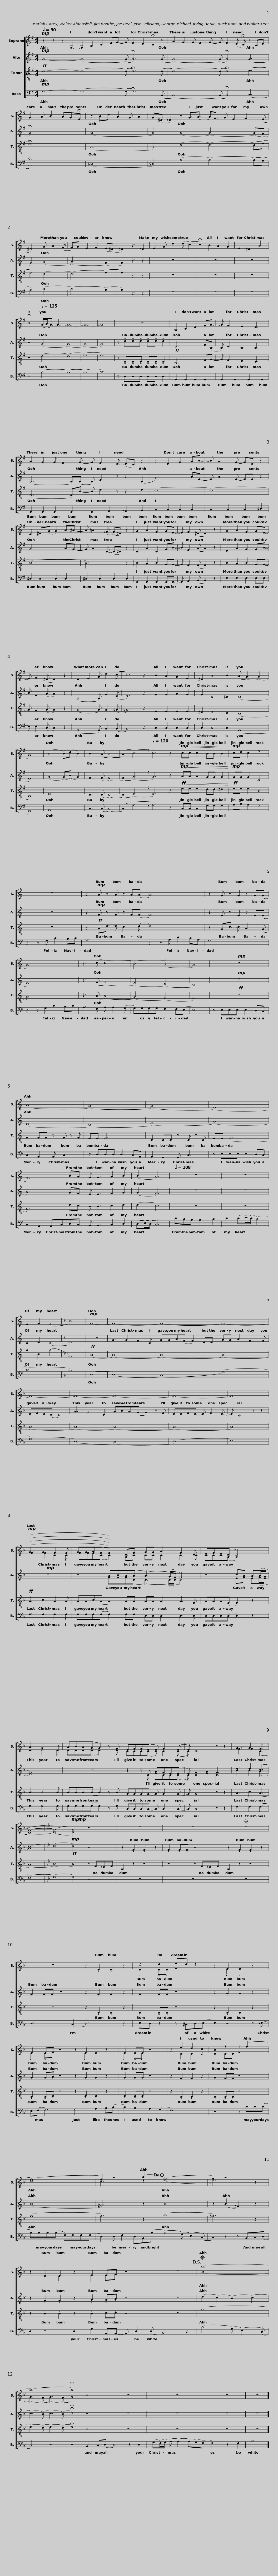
X:1
%%score [ ( 1 2 ) ( 3 4 ) 5 6 ]
L:1/8
Q:1/4=90
M:4/4
I:linebreak $
K:G
V:1 treble
V:2 treble
V:3 treble
V:4 treble
V:5 treble-8
V:6 bass
V:1
!mp! z2 z2 z2 G,2- | G,2 B,2 D2 FG- | G F2 E2 !fermata!D2 z | A2 G2 G F2 G- |$ G F2 (E !fermata!D) z CE | %5
 G2 A B2 AG!fermata!E | z Bd A2 G A2 | G(^D =D2) z G3/2(A3/2 |$ A<)F G E2 F2 (E | ^D4) G3/2 A2 (F/ | %10
 F)G E2 F2 (E(^D) | ^D3) z3 =D2 | E2 G d2 (d (c2) |$ !fermata!c2) B2 A2 G2 | E2 ^D2 A4 | %15
 !fermata!B4[Q:1/4=125] (G/(A/)G-) G2- | G8- | G8- | G8 | z8 |$ %20
 G,2 B,2 D2 FG- | G F2 E2 D3 | A2 G2 G F2 G- | G F2 E- (ED) z2 |$ z2 E2 G2 AB- | %25
 B A2 G- GE z2 | C2 ^D(G G2) A^A- | A =A2 (=F (F)^D) z2 |$ G2 A2 F2 GE- | E F2 (^D D2) z2 |$ %30
 G2 A2 F2 GE- |$ E F2 (^D D2) z2 | D2 E2 G d2 (c | c6) z2 | B2 A2 G2 E2 | %35
 ^D2 A4 B2 | (A (G3) (G4) | G8) |$ (B4 (B)(d) B2) | B3 (A (A4) | %40
 (A2) (c6) |[K:C][Q:1/4=120] c6) z2 |!mp!!<(! cc c2 BB B2!<)! |!mp! cd c2 e4 | z8 |$ %45
 z2!mp! A z A z A(A | A8) | z2 G z G z G(G | G8) | z3 (c (c4) |$ %50
 (B4) (A4) | G8) |!mp! z8 | (A8 |$ (G8) | %55
 (G8) | (E8) |$ F6) BA | G G3 A2 B2 | (B2 A6) | %60
[Q:1/4=108] z8 | z8 |$ E2 F2 (E4 |[K:F] B8) |!mp! F8- | %65
 F8- | F8- | F8- |$ F8- | F8- | %70
 F8- | F8- | F8 |$!mp! G3 G2 F2 F | GGA((((((F F2)))))) DF | %75
 GG A2 F3 D |$ EFE(D D4) | A3 G4 D | ABA(G G2) z F | EFF(E E) F2 (E |$ %80
 E) C4 z z2 | G3 G2 (F3 | (((F8) |[K:Bb] (G8))) |!mp!!mp! G4) z4 | %85
 z8 |$ z8 |S z8 | z8 | z2 .D2 .D2 z2 |$ %90
 z2 d2 ed z2 | z2 E2 E2 z2 | E2 EF z4 | z2 E2 E2 z2 |$ E2 EE z4 | %95
 z2 e2 d2 c2 | B2 z2 z (f3 |$ (f8) | f2) z4 (b2!dacoda! | (g8) | %100
 g2) z4 z2 |$ z2 D2 D2 z2 | E2 EF z4 | z8!D.S.! |O (b8 | %105
 (b8) | !fermata!b4) z4 |$ z8 | z8 | z8 | %110
 z8 |] %111
V:2
 x8 | x8 | x8 | x8 |$ x8 | %5
 x8 | x8 | x8 |$ x8 | x8 | %10
 x8 | x8 | x8 |$ x8 | x8 | %15
 x8 | x8 | x8 | x8 | x8 |$ %20
 x8 | x8 | x8 | x8 |$ x8 | %25
 x8 | x8 | x8 |$ x8 | x8 |$ %30
 x8 |$ x8 | x8 | x8 | x8 | %35
 x8 | x8 | x8 |$ x8 | x8 | %40
 x8 |[K:C] x8 | x8 | x8 | x8 |$ %45
 x8 | x8 | x8 | x8 | x8 |$ %50
 x8 | x8 | x8 | x8 |$ x8 | %55
 x8 | x8 |$ x8 | x8 | x8 | %60
 x8 | x8 |$ x8 |[K:F] x8 | x8 | %65
 x8 | x8 | x8 |$ x8 | x8 | %70
 x8 | x8 | x8 |$ F3 F2 C2 C | FFF(C C2) A,C | %75
 CC C2 C3 C |$ CCC(A, A,4) | D3 D4 D | DDD(D D2) z D | CCC(C C) C2 (C |$ %80
 C) C4 z z2 | F3 F2 (C3 | (C8) |[K:Bb] (D8) | D4) z4 | %85
 x8 |$ x8 | x8 | x8 | x8 |$ %90
 .D2 !tenuto!D.D z4 | z2 .E2 .E2 z2 | .E2 !tenuto!E.F z4 | z2 .E2 .E2 z2 |$ .E2 !tenuto!E.E z4 | %95
 z2 .D2 .D2 z2 | .D2 !tenuto!D.D z4 |$ d8 | d6 z2 | (e8 | %100
 e6) z2 |$ z2 .D2 .D2 z2 | .E2 !tenuto!E.F z4 | z8 | (B8 | %105
 (G3) (F) (G3) (F) | !fermata!G4) z4 |$ x8 | x8 | x8 | %110
 x8 |] %111
V:3
!mp! G8- | (G8 | ((G) !fermata!G6)) (G | (G8) |$ (G) !fermata!G4) (G3 | %5
 !fermata!G8) | (G8 | G4) (G4 |$ (G6) (G)(F) | F4) (G4 | %10
 (G6) (F2) | F3) z3 z2 | z8 |$ z8 | z8 | %15
 z4 (G4 | (G8) | (G8) | G8) | z !tenuto!d!tenuto!d!tenuto!d !tenuto!d!tenuto!d !tenuto!d2 |$ %20
 D6 F(B, | B,) D2 B,2 B,3 | (B,6 B,)(B, | B,) D2 z z2 (B,2 |$ G6) AE- | %25
 E A2 E- EE z2 | G6 AG- | G A2 D- (D^D) z2 |$ D2 A2 D2 GB- | B F2 (A A2) z2 |$ %30
 E2 A2 G2 GB- |$ B F2 (A A2) z2 | (B,4 B,) G2 (E | E6) z2 | G2 G2 A2 G2 | %35
 G2 D4 ^D2 | (D8 | E8) |$ (G4 (G)(B) G2) | F3 (F (F4) | %40
 (F2) (G6) |[K:C] G6) z2 |!mp!!<(! AA A2 GG G2!<)! |!mp! GG G2 C4 | z8 |$ %45
 z2!mp! F z F z F(F | F8) | z2 E z E z E(E | E8) | z3 (F (F4) |$ %50
 (E4) (D4) | C8) |!mp! z8 | (D8 |$ (C8) | %55
 (E8) | (G8) |$ A6) GF | E E3 F2 G2 | (G2 F6) | %60
 z8 | z8 |$ C2 D2 (C4 |[K:F] D8) | z8 | %65
 G3 G2 F2 C | GGA(F F2) DD | GG A2 F3 F |$ EFE(D D4) | A3 G4 D | %70
 ABA(G G2) z F | EEFE- E F2 E- | E C4 z z2 |$!mp! z8 | z4 ABA(A | %75
 (A3) (G/)(F/) F4) |$ z4 cA A(A/(G/) | F8) | z8 | z2 z C GFE(E |$ %80
 E) F2 G2 F3 | d3 d2 (c3 | (c8) |[K:Bb] (d8) |!mp! d4) z4 | %85
 z2 .F2 .F2 z2 |$ .F2 !tenuto!F.F z4 | z2 .F2 .F2 z2 | .F2 !tenuto!F.F z4 | z2 .F2 .F2 z2 |$ %90
 .F2 !tenuto!F.F z4 | z2 .G2 .G2 z2 | .G2 !tenuto!G.A z4 | z2 .G2 .G2 z2 |$ .G2 !tenuto!G.G z4 | %95
 z2 .F2 .F2 z2 | .G2 !tenuto!F.F z4 |$ (B8 | ^G6) z2 | B8 | %100
 z2 (B2 ^F2) z2 |$ z2 .F2 .F2 z2 | .G2 !tenuto!G.A z4 | z8 | (d2 (c2) (B2) (c2) | %105
 (c3) (B) (c3) (B) | !fermata!c4) z4 |$ z8 | z8 | z8 | %110
 z8 |] %111
V:4
 x8 | x8 | x8 | x8 |$ x8 | %5
 x8 | x8 | x8 |$ x8 | x8 | %10
 x8 | x8 | x8 |$ x8 | x8 | %15
 x8 | x8 | x8 | x8 | x8 |$ %20
 x8 | x8 | x8 | x8 |$ x8 | %25
 x8 | x8 | x8 |$ x8 | x8 |$ %30
 x8 |$ x8 | x8 | x8 | x8 | %35
 x8 | x8 | x8 |$ x8 | x8 | %40
 x8 |[K:C] x8 | x8 | x8 | x8 |$ %45
 x8 | x8 | x8 | x8 | x8 |$ %50
 x8 | x8 | x8 | x8 |$ x8 | %55
 x8 | x8 |$ x8 | x8 | x8 | %60
 x8 | x8 |$ x8 |[K:F] x8 | x8 | %65
 x8 | x8 | x8 |$ x8 | x8 | %70
 x8 | x8 | x8 |$ x8 | z4 FFF(C | %75
 (C3) (C/)(C/) C4) |$ z4 EF E(F/(E/) | D8) | x8 | z2 z C ECC(C |$ %80
 C) C2 E2 C3 | B3 B2 (A3 | A8) |[K:Bb] x8 | x8 | %85
 x8 |$ x8 | x8 | x8 | x8 |$ %90
 x8 | x8 | x8 | x8 |$ x8 | %95
 x8 | x8 |$ x8 | x8 | x8 | %100
 x8 |$ x8 | x8 | x8 | x8 | %105
 x8 | x8 |$ x8 | x8 | x8 | %110
 x8 |] %111
V:5
!ff! d8- | (d8 | (d) !fermata!d6) (d | (d8) |$ (d) !fermata!d4) (e3 | %5
 !fermata!e8) | (A8 | A4) (d4 |$ (d6) (d)(f) | f4) (d4 | %10
 (d6) (f2) | f3) z3 z2 | z8 |$ z8 | z8 | %15
 z4 (d4 | (d8) | (e8) | e8) | z !tenuto!D!tenuto!D!tenuto!D !tenuto!D!tenuto!D !tenuto!D2 |$ %20
!ff! B,6 FG- | G F2 E2 D3 | (D6 D)B- | B d2 z z2 d2 |$ (c8 | %25
 (c8) | (B8) | B6) z2 |$ B2 A2 B2 GG- | G F2 (F F2) z2 |$ %30
 B2 A2 B2 GG- |$ G F2 (G G2) z2 | (G4 G) G2 (^G | ^G6) z2 | E2 E2 E2 E2 | %35
 ^D2 D4 C2 | (B,8 | B,8) |$ E8 | D3 (D (D4) | %40
 (D2) (E6) |[K:C] E6) z2 |!ff!!<(! ee e2 dd ^d2!<)! |!ff! ee e2 B4 | z8 |$ %45
 z2!ff! Ad- d c2 (d | d8) | z2 Gc- c A2 (G | G8) | z3 (A (A4) |$ %50
 (G4) (F4) | E8) |!ff! z8 | F2 FF z F z F |$ EE E6 | %55
 C2 CC z C z C | EE (E6 |$ F6) dc | B B3 c2 d2 | (d2 c6) | %60
 z8 | z8 |$ g2 B2 (g4 |[K:F] F8) |!ff! (A8 | %65
 (A8) | (A8) | (A8) |$ (A8) | (A8) | %70
 (A8) | (A8) | A8) |$!ff! A3 c2 A2 A | AAc(A A2) AA | %75
 AA A2 A3 F |$ AAA(F F2) z2 | B3 B4 B | BBB(B B2) z B | GGGG- G G2 G- |$ %80
 G G4 z z2 | A3 c2 (A3 | (A8) |[K:Bb] (B8) |!ff! B4) z F=EF | %85
 B,2 z2 z4 |$ z4 z F=EF | B,2 z2 z4 | z8 | z2 .B,2 .B,2 z2 |$ %90
 .B,2 !tenuto!B,.B, z4 | z2 .B,2 .B,2 z2 | .B,2 !tenuto!B,.C z4 | z2 .C2 .C2 z2 |$ .C2 !tenuto!C.C z4 | %95
 z2 .B,2 .B,2 z2 | .B,2 !tenuto!B,.B, z4 |$ (f8 | f6) z2 | (g8 | %100
 ^f6) z2 |$ z2 .B2 .B2 z2 | .B2 !tenuto!c.c z4 | z8 | (g8 | %105
 (e3) (d) (e3) (d) | !fermata!e4) z4 |$ z8 | z8 | z8 | %110
 z8 |] %111
V:6
!mp! G,8- | (G,8 | (G,) !fermata!G,6) (B,, | (B,,8) |$ (B,,) !fermata!B,,4) (C,3 | %5
 !fermata!B,,8) | (^D,8 | ^D,4) (B,4 |$ (B,6) (B,)(A,) | A,4) (B,4 | %10
 (B,6) (A,2) | A,3) z3 z2 | z8 |$ z8 | z8 | %15
 z4 (B,4 | (B,8) | (B,8) | C8) | z !tenuto!D,!tenuto!D,!tenuto!D, !tenuto!D,!tenuto!D, !tenuto!D,2 |$ %20
 G,,2 G,,2 G,,2 G,,2 | G,,2 G,,2 G,,2 G,,2 | G,,2 G,,2 G,,2 G,,2 | G,,2 A,,2 ^A,,2 B,,2 |$ C,2 C,2 C,2 C,2 | %25
 C,2 C,2 C,2 ^D,2 | ^D,2 D,2 D,2 D,2 | ^D,2 D,2 D,2 D,2 |$ G,,2 G,,2 G,,2 G,,G,,- | G,, A,,2 (B,, B,,2) z2 |$ %30
 E,2 E,2 E,2 E,E,- |$ E, E,2 (C, C,2) z2 | (G,,4 G,,) B,,2 (B,, | B,,6) z2 | C,2 C,2 C,2 C,2 | %35
 C,2 C,4 C,2 | (G,,8 | G,,8) |$ A,,8 | C,3 (C, (C,4) | %40
 (C,2) (A,6) |[K:C] A,6) z2 | C,C, C,2 G,G, G,2 | A,B, A,2 G,4 | z2 z G, C2 B,C |$ %45
 A,8 | z2 z A, D2 CA, | G,8 | z2 z G, C2 B,C | A,3 F, A, A,2 (G, |$ %50
 G,)G,G,G, F,2 F,(E, | E,8) | z E,E,E, E,2 D,C, | C,2 A,,2 A,, C,3 |$ z D,D,D, D,2 C,A,, | %55
 A,,2 G,,2 G,, C,3 | z E,E,E, E,2 D,C, |$ C,2 A,,2 A,,C,D,C, | B,, B,,3 C,2 D,2 | (D,(E,/)(D,/) C,6) | %60
 DCB, B,3 C2 | D2 (D(E/)(D/) (C4) |$ (C8) |[K:F] B,8) | (D,8 | %65
 (D,8) | (C,8) | (G,8) |$ (G,8) | (D,8) | %70
 (C,8) | (D,8) | E,8) |$ F,3 F,2 F,2 F, | F,F,F,(F, F,2) F,F, | %75
 D,D, D,2 D,3 D, |$ D,D,D,(D, D,2) z2 | G,3 G,4 G, | G,G,G,(G, G,2) z G, | C,C,C,C,- C, C,2 C,- |$ %80
 C, C,4 z z2 | F,3 F,2 (F,3 | (F,8) |[K:Bb] (G,8) | G,4) z4 | %85
 z8 |$ z8 | z8 | z6 (C,2 | D,6) z2 |$ %90
 E,D, z2 z ^C,D,(E, | E,2) z4 z =E,- | E,(F, F,6) | G,4 A,2 B,(C |$ C2) B,2 A,2 (G,2 | %95
 F,8) | z4 z DD(D |$ B,)B,B,(B, F,)F,F,(F, | D,2) D, F,2 D,B,,(B, | (B,4) (G,) (E,2) (C,) | %100
 C,2) z2 z B,,C,(D, |$ D,2) z4 D,2 | G,2 A,,A,,- A,, D,2 (D, | B,,6) z2 | (B,4 (G,) (E,2) (C,) | %105
 C,4) z4 | z4 B,,2 C,(D, |$ D,4) z2 D,2 | (G,(F,/)(G,/) (A,) (A,2) (A,)(G,)(F,) | F,4) z2 F,2 | %110
 B,8 |] %111
